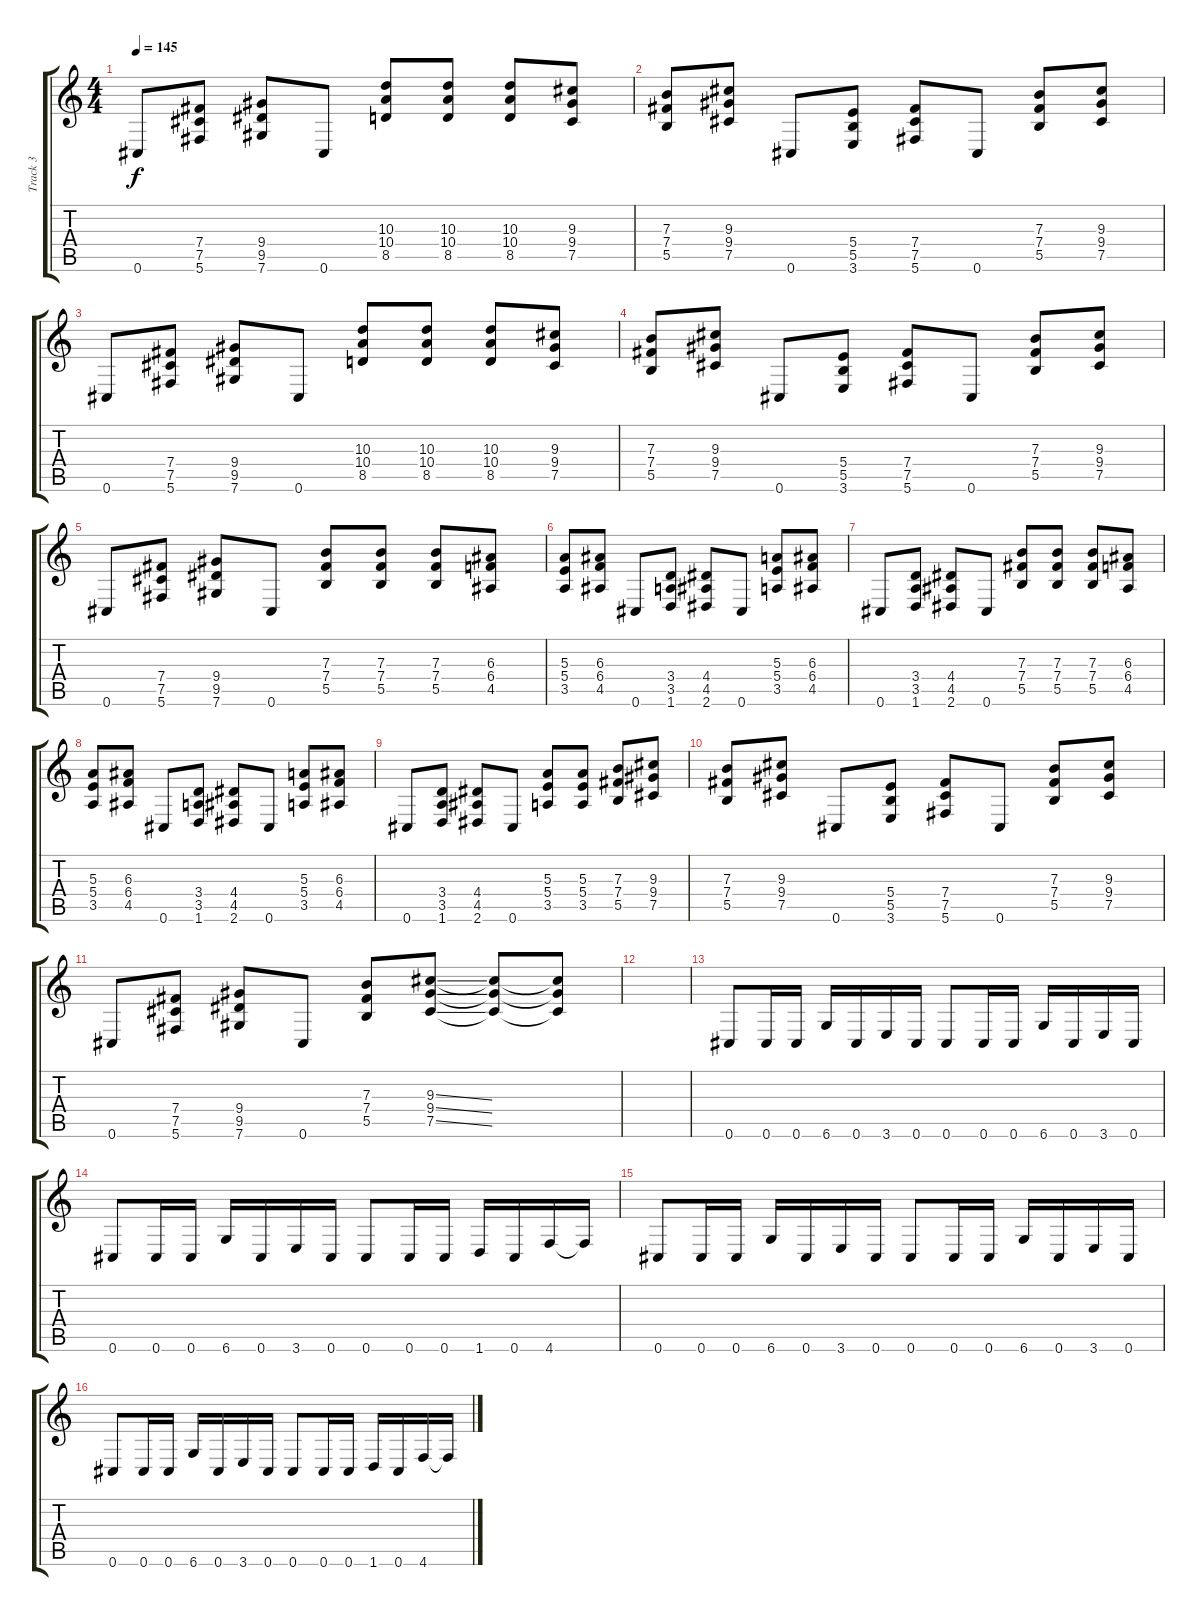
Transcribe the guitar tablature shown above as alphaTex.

\track ("Track 3" "Track 3") {instrument distortionguitar}
\staff {score tabs}
\tuning (Db4 Ab3 E3 B2 Gb2 Db2) {hide}
\ts (4 4)
\tempo 145
\clef g2
\ks c
0.6.8{dy f} (7.4 7.5 5.6).8 (9.4 9.5 7.6).8 0.6.8 (10.3 10.4 8.5).8 (10.3 10.4 8.5).8 (10.3 10.4 8.5).8 (9.3 9.4 7.5).8 |
(7.3 7.4 5.5).8 (9.3 9.4 7.5).8 0.6.8 (5.4 5.5 3.6).8 (7.4 7.5 5.6).8 0.6.8 (7.3 7.4 5.5).8 (9.3 9.4 7.5).8 |
0.6.8 (7.4 7.5 5.6).8 (9.4 9.5 7.6).8 0.6.8 (10.3 10.4 8.5).8 (10.3 10.4 8.5).8 (10.3 10.4 8.5).8 (9.3 9.4 7.5).8 |
(7.3 7.4 5.5).8 (9.3 9.4 7.5).8 0.6.8 (5.4 5.5 3.6).8 (7.4 7.5 5.6).8 0.6.8 (7.3 7.4 5.5).8 (9.3 9.4 7.5).8 |
0.6.8 (7.4 7.5 5.6).8 (9.4 9.5 7.6).8 0.6.8 (7.3 7.4 5.5).8 (7.3 7.4 5.5).8 (7.3 7.4 5.5).8 (6.3 6.4 4.5).8 |
(5.3 5.4 3.5).8 (6.3 6.4 4.5).8 0.6.8 (3.4 3.5 1.6).8 (4.4 4.5 2.6).8 0.6.8 (5.3 5.4 3.5).8 (6.3 6.4 4.5).8 |
0.6.8 (3.4 3.5 1.6).8 (4.4 4.5 2.6).8 0.6.8 (7.3 7.4 5.5).8 (7.3 7.4 5.5).8 (7.3 7.4 5.5).8 (6.3 6.4 4.5).8 |
(5.3 5.4 3.5).8 (6.3 6.4 4.5).8 0.6.8 (3.4 3.5 1.6).8 (4.4 4.5 2.6).8 0.6.8 (5.3 5.4 3.5).8 (6.3 6.4 4.5).8 |
0.6.8 (3.4 3.5 1.6).8 (4.4 4.5 2.6).8 0.6.8 (5.3 5.4 3.5).8 (5.3 5.4 3.5).8 (7.3 7.4 5.5).8 (9.3 9.4 7.5).8 |
(7.3 7.4 5.5).8 (9.3 9.4 7.5).8 0.6.8 (5.4 5.5 3.6).8 (7.4 7.5 5.6).8 0.6.8 (7.3 7.4 5.5).8 (9.3 9.4 7.5).8 |
0.6.8 (7.4 7.5 5.6).8 (9.4 9.5 7.6).8 0.6.8 (7.3 7.4 5.5).8 (9.3{ss} 9.4{ss} 7.5{ss}).8 (9.3{t} 9.4{t} 7.5{t}).8 (9.3{t} 9.4{t} 7.5{t}).8 |
|
0.6.8 0.6.16 0.6.16 6.6.16 0.6.16 3.6.16 0.6.16 0.6.8 0.6.16 0.6.16 6.6.16 0.6.16 3.6.16 0.6.16 |
0.6.8 0.6.16 0.6.16 6.6.16 0.6.16 3.6.16 0.6.16 0.6.8 0.6.16 0.6.16 1.6.16 0.6.16 4.6.16 4.6{t}.16 |
0.6.8 0.6.16 0.6.16 6.6.16 0.6.16 3.6.16 0.6.16 0.6.8 0.6.16 0.6.16 6.6.16 0.6.16 3.6.16 0.6.16 |
0.6.8 0.6.16 0.6.16 6.6.16 0.6.16 3.6.16 0.6.16 0.6.8 0.6.16 0.6.16 1.6.16 0.6.16 4.6.16 4.6{t}.16
